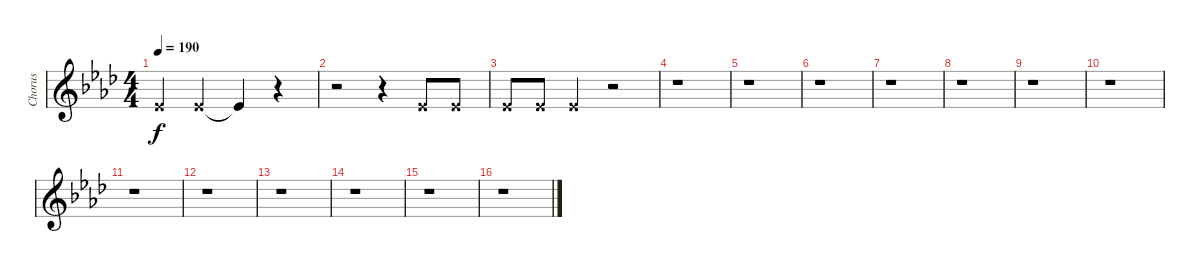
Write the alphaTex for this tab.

\track ("Chorus" "Chorus") {instrument lead6voice}
\staff {score}
\tuning (E4 B3 G3 D3 A2 E2) {hide}
\ts (4 4)
\tempo 190
\clef g2
\ks ab
4.2{x}.4{dy f} 4.2{x}.4 4.2{t}.4 r.4 |
r.2 r.4 4.2{x}.8 4.2{x}.8 |
4.2{x}.8 4.2{x}.8 4.2{x}.4 r.2 |
r.1 |
r.1 |
r.1 |
r.1 |
r.1 |
r.1 |
r.1 |
r.1 |
r.1 |
r.1 |
r.1 |
r.1 |
r.1
